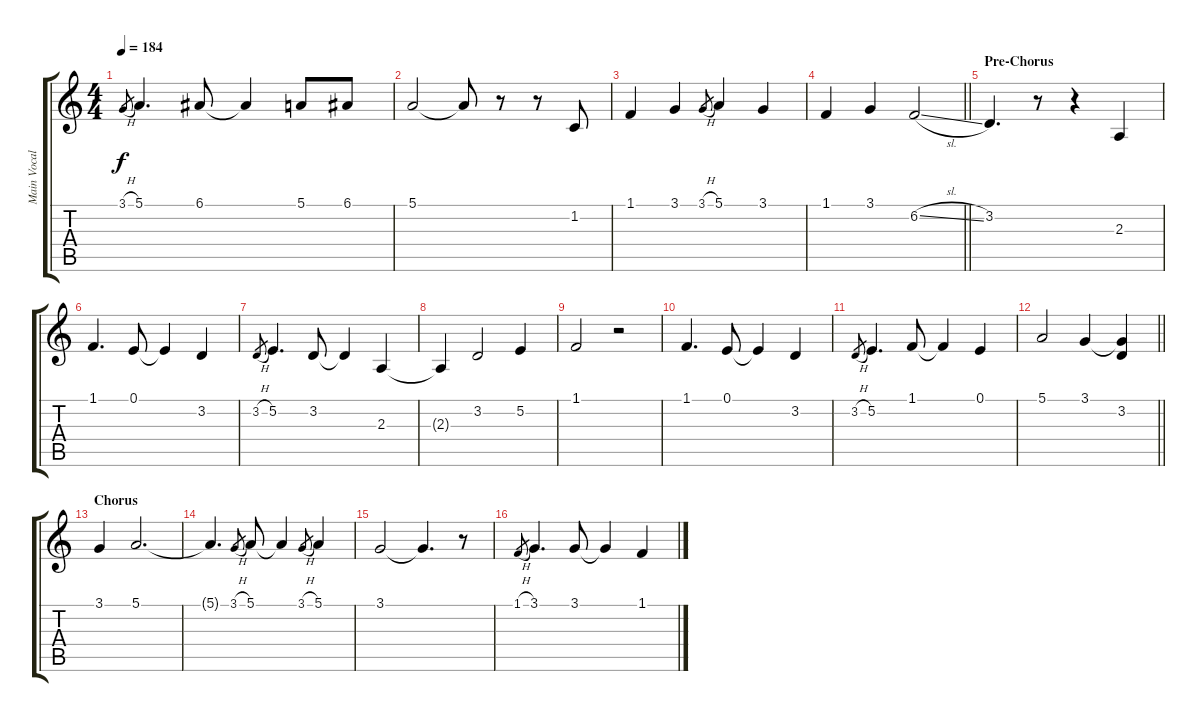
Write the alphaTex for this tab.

\track ("Main Vocals" "Main Vocal") {instrument clarinet}
\staff {score tabs}
\tuning (E4 B3 G3 D3 A2 E2) {hide}
\ts (4 4)
\tempo 184
\clef g2
\ks c
3.1{h}.8{gr dy f} 5.1.4{d} 6.1.8 6.1{t}.4 5.1.8 6.1.8 |
5.1.2 5.1{t}.8 r.8 r.8 1.2.8 |
1.1.4 3.1.4 3.1{h}.8{gr} 5.1.4 3.1.4 |
\barLineRight lightlight
1.1.4 3.1.4 6.2{sl}.2 |
\section ("" "Pre-Chorus")
3.2.4{d} r.8 r.4 2.3.4 |
1.1.4{d} 0.1.8 0.1{t}.4 3.2.4 |
3.2{h}.8{gr} 5.2.4{d} 3.2.8 3.2{t}.4 2.3.4 |
2.3{t}.4 3.2.2 5.2.4 |
1.1.2 r.2 |
1.1.4{d} 0.1.8 0.1{t}.4 3.2.4 |
3.2{h}.8{gr} 5.2.4{d} 1.1.8 1.1{t}.4 0.1.4 |
\barLineRight lightlight
5.1.2 3.1.4 (3.1{t} 3.2).4 |
\section ("" "Chorus")
3.1.4 5.1.2{d} |
5.1{t}.4{d} 3.1{h}.8{gr} 5.1.8 5.1{t}.4 3.1{h}.8{gr} 5.1.4 |
3.1.2 3.1{t}.4{d} r.8 |
1.1{h}.8{gr} 3.1.4{d} 3.1.8 3.1{t}.4 1.1.4
